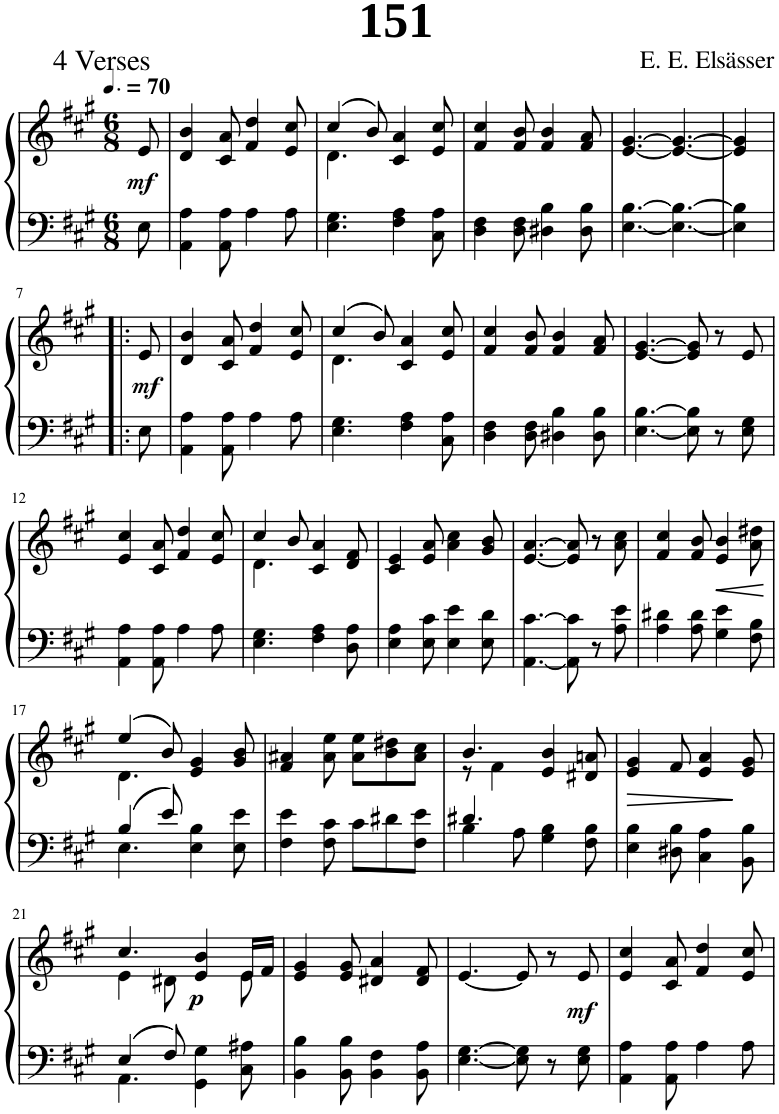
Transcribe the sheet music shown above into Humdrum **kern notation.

**kern	**kern	**dynam
*part1	*part1	*part1
*staff2	*staff1	*staff1/2
*I"Piano	*	*
*I'Pno.	*	*
*clefF4	*clefG2	*
*k[f#c#g#]	*k[f#c#g#]	*
*M6/8	*M6/8	*
*MM105	*MM105	*
=1	=1	=1
!	!	!LO:DY:b
8E\	8e/	mf
=2	=2	=2
4AA\ 4A\	4d/ 4b/	.
8AA\ 8A\	8c#/ 8a/	.
4A\	4f#/ 4dd/	.
8A\	8e/ 8cc#/	.
=3	=3	=3
*	*^	*
4.E\ 4.G#\	(4cc#/	4.d\	.
.	8b/)	.	.
4F#\ 4A\	4c#/ 4a/	4.ryy	.
8C#\ 8A\	8e/ 8cc#/	.	.
*	*v	*v	*
=4	=4	=4
4D\ 4F#\	4f#/ 4cc#/	.
8D\ 8F#\	8f#/ 8b/	.
4D#X\ 4B\	4f#/ 4b/	.
8D#\ 8B\	8f#/ 8a/	.
=5	=5	=5
[4.E\ [4.B\	[4.e/ [4.g#/	.
4.E\_ 4.B\_	4.e/_ 4.g#/_	.
=6	=6	=6
4E\] 4B\]	4e/] 4g#/]	.
!!LO:LB:g=z
=7!|:	=7!|:	=7!|:
!	!	!LO:DY:b
8E\	8e/	mf
=8	=8	=8
4AA\ 4A\	4d/ 4b/	.
8AA\ 8A\	8c#/ 8a/	.
4A\	4f#/ 4dd/	.
8A\	8e/ 8cc#/	.
=9	=9	=9
*	*^	*
4.E\ 4.G#\	(4cc#/	4.d\	.
.	8b/)	.	.
4F#\ 4A\	4c#/ 4a/	4.ryy	.
8C#\ 8A\	8e/ 8cc#/	.	.
*	*v	*v	*
=10	=10	=10
4D\ 4F#\	4f#/ 4cc#/	.
8D\ 8F#\	8f#/ 8b/	.
4D#X\ 4B\	4f#/ 4b/	.
8D#\ 8B\	8f#/ 8a/	.
=11	=11	=11
[4.E\ [4.B\	[4.e/ [4.g#/	.
8E\] 8B\]	8e/] 8g#/]	.
8r	8r	.
8E\ 8G#\	8e/	.
!!LO:LB:g=z
=12	=12	=12
4AA\ 4A\	4e/ 4cc#/	.
8AA\ 8A\	8c#/ 8a/	.
4A\	4f#/ 4dd/	.
8A\	8e/ 8cc#/	.
=13	=13	=13
*	*^	*
4.E\ 4.G#\	4cc#/	4.d\	.
.	8b/	.	.
4F#\ 4A\	4c#/ 4a/	4.ryy	.
8D\ 8A\	8d/ 8f#/	.	.
*	*v	*v	*
=14	=14	=14
4E\ 4A\	4c#/ 4e/	.
8E\ 8c#\	8e/ 8a/	.
4E\ 4e\	4a\ 4cc#\	.
8E\ 8d\	8g#/ 8b/	.
=15	=15	=15
[4.AA\ [4.c#\	[4.e/ [4.a/	.
8AA\] 8c#\]	8e/] 8a/]	.
8r	8r	.
8A\ 8e\	8a\ 8cc#\	.
=16	=16	=16
4A\ 4d#X\	4f#/ 4cc#/	.
8A\ 8d#\	8f#/ 8b/	.
!	!	!LO:HP:b
4G#\ 4e\	4e/ 4b/	<
8F#\ 8B\	8a\ 8dd#X\	.
.	.	[
!!LO:LB:g=z
=17	=17	=17
*^	*^	*
4B/	4.E\	(4ee/	4.d\	.
8e/	.	8b/)	.	.
4ryy	4E\ 4B\	4e/ 4g#/	4.ryy	.
8ryy	8E\ 8e\	8g#/ 8b/	.	.
*v	*v	*	*	*
*	*v	*v	*
=18	=18	=18
4F#\ 4e\	4f#/ 4a#X/	.
8F#\ 8c#\	8a#\ 8ee\	.
8c#\L	8a#\ 8ee\L	.
8d#X\	8b\ 8dd#X\	.
8F#\ 8e\J	8a#\ 8cc#\J	.
=19	=19	=19
*^	*^	*
4.d#X/	4B\	4.b/	8r	.
.	.	.	4f#\	.
.	8A\	.	.	.
4G#\ 4B\	4.ryy	4e/ 4b/	4.ryy	.
8F#\ 8B\	.	8d#X/ 8an/	.	.
*v	*v	*	*	*
*	*v	*v	*
=20	=20	=20
!	!	!LO:HP:b
4E\ 4B\	4e/ 4g#/	>
8D#X\ 8B\	8f#/	.
4C#\ 4A\	4e/ 4a/	.
8BB\ 8B\	8e/ 8g#/	]
!!LO:LB:g=z
=21	=21	=21
*^	*^	*
4E/	4.AA\	4.cc#/	4e\	.
8F#/	.	.	8d#X\	.
!	!	!	!	!LO:DY:b
4ryy	4GG#\ 4G#\	4e/ 4b/	4ryy	p
8ryy	8C#\ 8A#X\	16e/LL	8e\	.
.	.	16f#/JJ	.	.
*v	*v	*	*	*
*	*v	*v	*
=22	=22	=22
4BB\ 4B\	4e/ 4g#/	.
8BB\ 8B\	8e/ 8g#/	.
4BB\ 4F#\	4d#X/ 4a/	.
8BB\ 8A\	8d#/ 8f#/	.
=23	=23	=23
[4.E\ [4.G#\	[4.e/	.
8E\] 8G#\]	8e/]	.
8r	8r	.
!	!	!LO:DY:b
8E\ 8G#\	8e/	mf
=24	=24	=24
4AA\ 4A\	4e/ 4cc#/	.
8AA\ 8A\	8c#/ 8a/	.
4A\	4f#/ 4dd/	.
8A\	8e/ 8cc#/	.
=	=	=
*-	*-	*-
